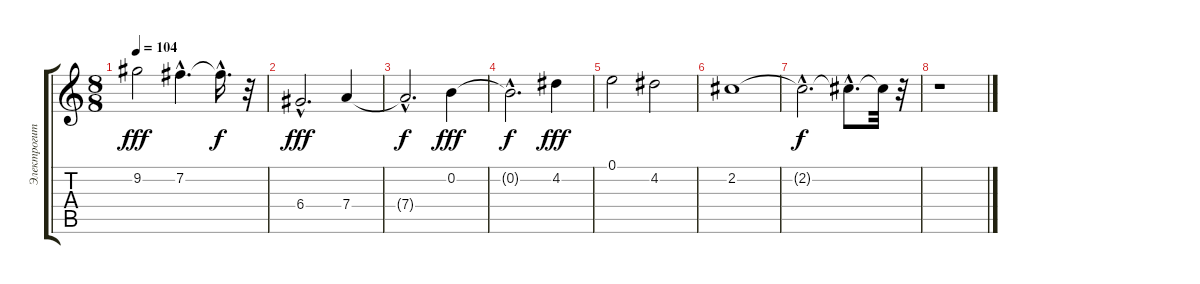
\track ("Электрогитара" "Электрогит") {instrument distortionguitar}
\staff {score tabs}
\tuning (E4 B3 G3 D3 A2 E2) {hide}
\ts (8 8)
\tempo 104
\clef g2
\ks c
9.2.2{dy fff} 7.2{hac}.4{d} 7.2{hac t}.16{d dy f} r.32 |
6.4{hac}.2{d dy fff} 7.4.4 |
7.4{hac t}.2{d dy f} 0.2.4{dy fff} |
0.2{hac t}.2{d dy f} 4.2.4{dy fff} |
0.1.2 4.2.2 |
2.2.1 |
2.2{hac t}.2{d dy f} 2.2{hac t}.8{d} 2.2{t}.32 r.32 |
r.1
